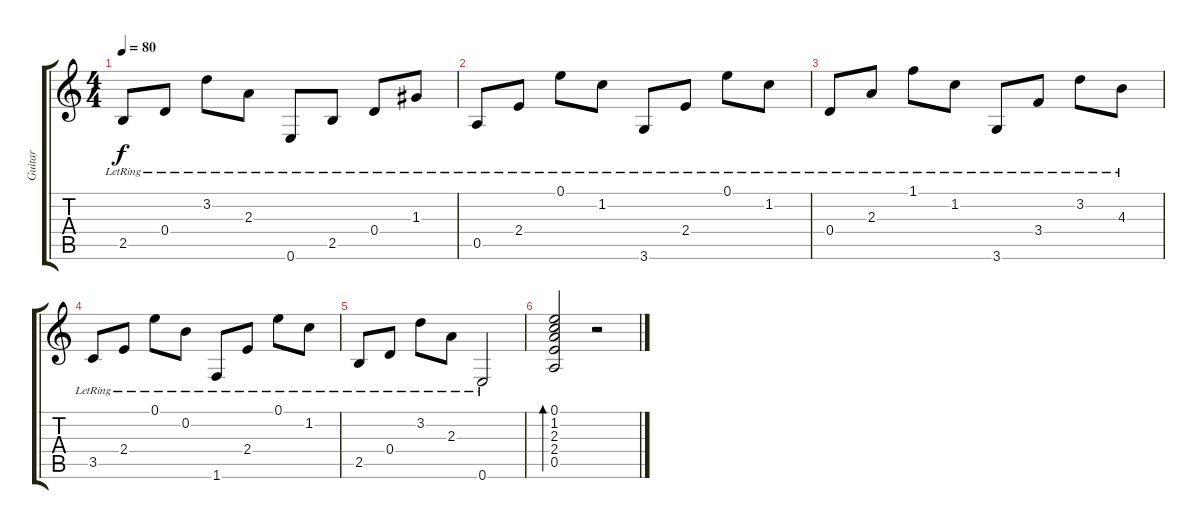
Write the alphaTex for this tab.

\track ("Guitar" "Guitar") {instrument acousticguitarsteel}
\staff {score tabs}
\tuning (E4 B3 G3 D3 A2 E2) {hide}
\ts (4 4)
\tempo 80
\clef g2
\ks c
2.5{lr}.8{dy f} 0.4{lr}.8 3.2{lr}.8 2.3{lr}.8 0.6{lr}.8 2.5{lr}.8 0.4{lr}.8 1.3{lr}.8 |
0.5{lr}.8 2.4{lr}.8 0.1{lr}.8 1.2{lr}.8 3.6{lr}.8 2.4{lr}.8 0.1{lr}.8 1.2{lr}.8 |
0.4{lr}.8 2.3{lr}.8 1.1{lr}.8 1.2{lr}.8 3.6{lr}.8 3.4{lr}.8 3.2{lr}.8 4.3{lr}.8 |
3.5{lr}.8 2.4{lr}.8 0.1{lr}.8 0.2{lr}.8 1.6{lr}.8 2.4{lr}.8 0.1{lr}.8 1.2{lr}.8 |
2.5{lr}.8 0.4{lr}.8 3.2{lr}.8 2.3{lr}.8 0.6{lr}.2 |
(0.1 1.2 2.3 2.4 0.5).2{bd 240} r.2
